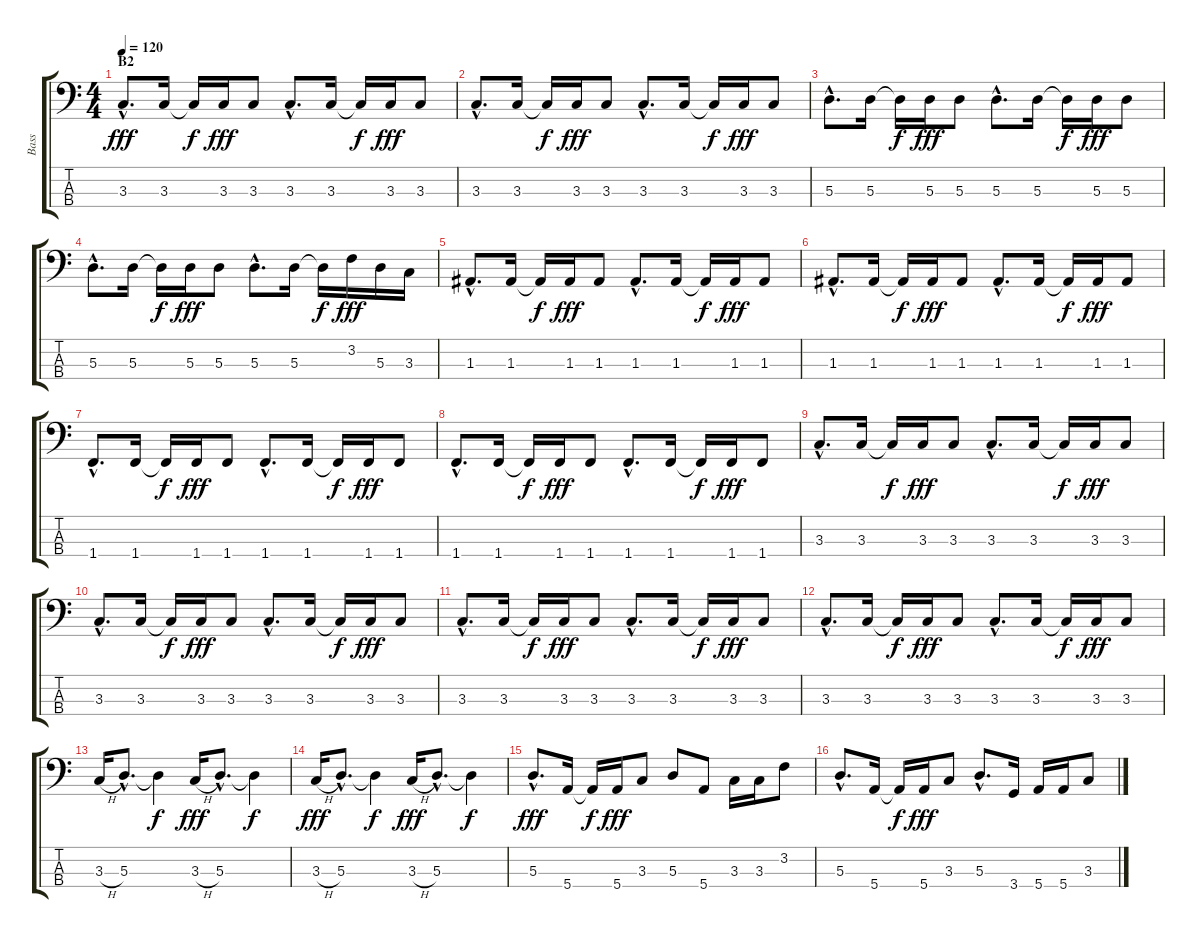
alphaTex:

\track ("Bass" "Bass") {instrument electricbassfinger}
\staff {score tabs}
\tuning (G2 D2 A1 E1) {hide}
\ts (4 4)
\section ("" "B2")
\tempo 120
\clef f4
\ks c
3.3{hac}.8{d dy fff} 3.3.16 3.3{t}.16{dy f} 3.3.16{dy fff} 3.3.8 3.3{hac}.8{d} 3.3.16 3.3{t}.16{dy f} 3.3.16{dy fff} 3.3.8 |
3.3{hac}.8{d} 3.3.16 3.3{t}.16{dy f} 3.3.16{dy fff} 3.3.8 3.3{hac}.8{d} 3.3.16 3.3{t}.16{dy f} 3.3.16{dy fff} 3.3.8 |
5.3{hac}.8{d} 5.3.16 5.3{t}.16{dy f} 5.3.16{dy fff} 5.3.8 5.3{hac}.8{d} 5.3.16 5.3{t}.16{dy f} 5.3.16{dy fff} 5.3.8 |
5.3{hac}.8{d} 5.3.16 5.3{t}.16{dy f} 5.3.16{dy fff} 5.3.8 5.3{hac}.8{d} 5.3.16 5.3{t}.16{dy f} 3.2.16{dy fff} 5.3.16 3.3.16 |
1.3{hac}.8{d} 1.3.16 1.3{t}.16{dy f} 1.3.16{dy fff} 1.3.8 1.3{hac}.8{d} 1.3.16 1.3{t}.16{dy f} 1.3.16{dy fff} 1.3.8 |
1.3{hac}.8{d} 1.3.16 1.3{t}.16{dy f} 1.3.16{dy fff} 1.3.8 1.3{hac}.8{d} 1.3.16 1.3{t}.16{dy f} 1.3.16{dy fff} 1.3.8 |
1.4{hac}.8{d} 1.4.16 1.4{t}.16{dy f} 1.4.16{dy fff} 1.4.8 1.4{hac}.8{d} 1.4.16 1.4{t}.16{dy f} 1.4.16{dy fff} 1.4.8 |
1.4{hac}.8{d} 1.4.16 1.4{t}.16{dy f} 1.4.16{dy fff} 1.4.8 1.4{hac}.8{d} 1.4.16 1.4{t}.16{dy f} 1.4.16{dy fff} 1.4.8 |
3.3{hac}.8{d} 3.3.16 3.3{t}.16{dy f} 3.3.16{dy fff} 3.3.8 3.3{hac}.8{d} 3.3.16 3.3{t}.16{dy f} 3.3.16{dy fff} 3.3.8 |
3.3{hac}.8{d} 3.3.16 3.3{t}.16{dy f} 3.3.16{dy fff} 3.3.8 3.3{hac}.8{d} 3.3.16 3.3{t}.16{dy f} 3.3.16{dy fff} 3.3.8 |
3.3{hac}.8{d} 3.3.16 3.3{t}.16{dy f} 3.3.16{dy fff} 3.3.8 3.3{hac}.8{d} 3.3.16 3.3{t}.16{dy f} 3.3.16{dy fff} 3.3.8 |
3.3{hac}.8{d} 3.3.16 3.3{t}.16{dy f} 3.3.16{dy fff} 3.3.8 3.3{hac}.8{d} 3.3.16 3.3{t}.16{dy f} 3.3.16{dy fff} 3.3.8 |
3.3{h}.16 5.3{hac}.8{d} 5.3{t}.4{dy f} 3.3{h}.16{dy fff} 5.3{hac}.8{d} 5.3{t}.4{dy f} |
3.3{h}.16{dy fff} 5.3{hac}.8{d} 5.3{t}.4{dy f} 3.3{h}.16{dy fff} 5.3{hac}.8{d} 5.3{t}.4{dy f} |
5.3{hac}.8{d dy fff} 5.4.16 5.4{t}.16{dy f} 5.4.16{dy fff} 3.3.8 5.3.8 5.4.8 3.3.16 3.3.16 3.2.8 |
5.3{hac}.8{d} 5.4.16 5.4{t}.16{dy f} 5.4.16{dy fff} 3.3.8 5.3{hac}.8{d} 3.4.16 5.4.16 5.4.16 3.3.8
